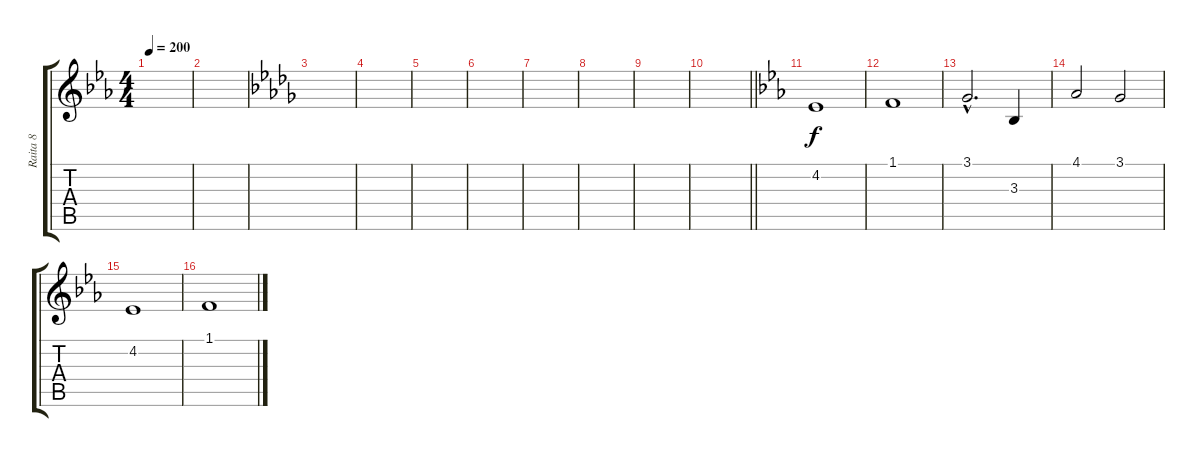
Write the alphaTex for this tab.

\track ("Raita 8" "Raita 8") {instrument lead2sawtooth}
\staff {score tabs}
\tuning (E4 B3 G3 D3 A2 E2) {hide}
\ts (4 4)
\tempo 200
\clef g2
\ks eb
|
|
\ks db
|
|
|
|
|
|
|
\barLineRight lightlight
|
\ks eb
4.2.1 |
1.1.1 |
3.1{hac}.2{d} 3.3.4 |
4.1.2 3.1.2 |
4.2.1 |
1.1.1
